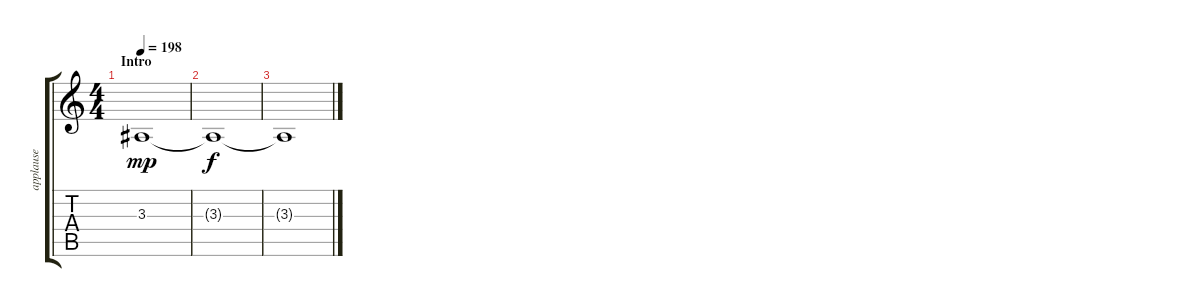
\track ("applause" "applause") {instrument applause}
\staff {score tabs}
\tuning (E4 B3 G3 D3 A2 E2) {hide}
\ts (4 4)
\section ("" "Intro")
\tempo 198
\clef g2
\ks c
3.3.1{dy mp instrument applause} |
3.3{t}.1{dy f volume 3} |
3.3{t}.1
